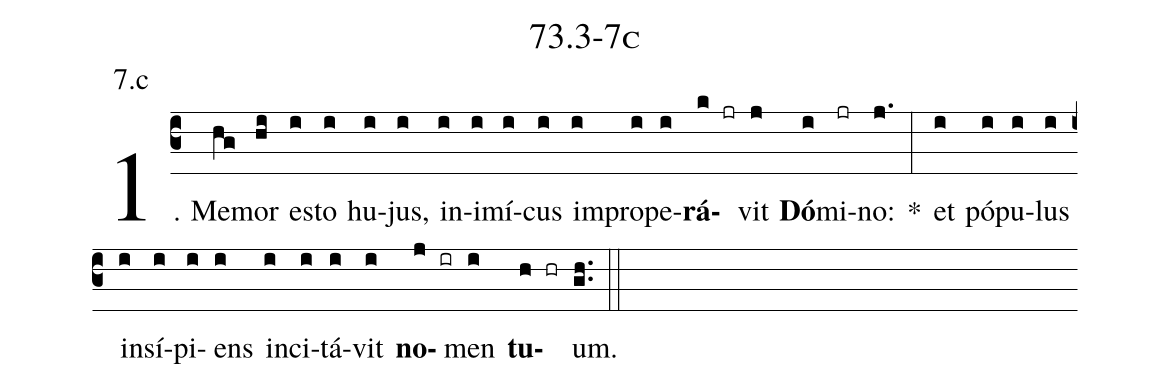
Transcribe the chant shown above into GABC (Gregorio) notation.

name: 73.3-7c;
annotation: 7.c;
%%
(c3)1. Me(hg)mor(hi) es(i)to(i) hu(i)jus,(i) in(i)i(i)mí(i)cus(i) im(i)pro(i)pe(i)<b>rá</b>(k jr)vit(j) <b>Dó</b>(i)mi(jr)no:(j.) *(:) et(i) pó(i)pu(i)lus(i) in(i)sí(i)pi(i)ens(i) in(i)ci(i)tá(i)vit(i) <b>no</b>(j ir)men(i) <b>tu</b>(h hr)um.(gh..) (::)


%E(i) u(i) o(j) u(i) a(h) e.(gh..) (::)
